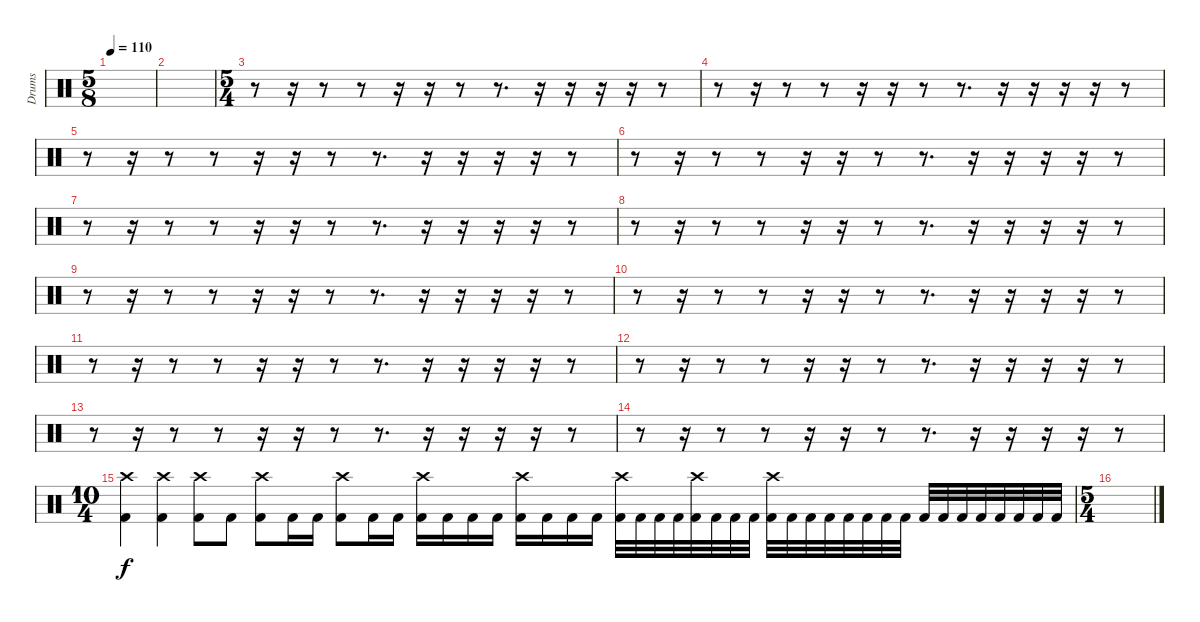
\track ("Drums" "Drums") {instrument percussion}
\staff {score}
\articulation defaults
\ts (5 8)
\tempo 110
\clef neutral
\ks c
|
|
\ts (5 4)
r.8 r.16 r.8 r.8 r.16 r.16 r.8 r.8{d} r.16 r.16 r.16 r.16 r.8 |
r.8 r.16 r.8 r.8 r.16 r.16 r.8 r.8{d} r.16 r.16 r.16 r.16 r.8 |
r.8 r.16 r.8 r.8 r.16 r.16 r.8 r.8{d} r.16 r.16 r.16 r.16 r.8 |
r.8 r.16 r.8 r.8 r.16 r.16 r.8 r.8{d} r.16 r.16 r.16 r.16 r.8 |
r.8 r.16 r.8 r.8 r.16 r.16 r.8 r.8{d} r.16 r.16 r.16 r.16 r.8 |
r.8 r.16 r.8 r.8 r.16 r.16 r.8 r.8{d} r.16 r.16 r.16 r.16 r.8 |
r.8 r.16 r.8 r.8 r.16 r.16 r.8 r.8{d} r.16 r.16 r.16 r.16 r.8 |
r.8 r.16 r.8 r.8 r.16 r.16 r.8 r.8{d} r.16 r.16 r.16 r.16 r.8 |
r.8 r.16 r.8 r.8 r.16 r.16 r.8 r.8{d} r.16 r.16 r.16 r.16 r.8 |
r.8 r.16 r.8 r.8 r.16 r.16 r.8 r.8{d} r.16 r.16 r.16 r.16 r.8 |
r.8 r.16 r.8 r.8 r.16 r.16 r.8 r.8{d} r.16 r.16 r.16 r.16 r.8 |
r.8 r.16 r.8 r.8 r.16 r.16 r.8 r.8{d} r.16 r.16 r.16 r.16 r.8 |
\ts (10 4)
("Crash high (hit)" "Kick (hit) 2").4{dy f} ("Crash high (hit)" "Kick (hit) 2").4 ("Crash high (hit)" "Kick (hit) 2").8 "Kick (hit) 2".8 ("Crash high (hit)" "Kick (hit) 2").8 "Kick (hit) 2".16 "Kick (hit) 2".16 ("Crash high (hit)" "Kick (hit) 2").8 "Kick (hit) 2".16 "Kick (hit) 2".16 ("Crash high (hit)" "Kick (hit) 2").16 "Kick (hit) 2".16 "Kick (hit) 2".16 "Kick (hit) 2".16 ("Crash high (hit)" "Kick (hit) 2").16 "Kick (hit) 2".16 "Kick (hit) 2".16 "Kick (hit) 2".16 ("Crash high (hit)" "Kick (hit) 2").32 "Kick (hit) 2".32 "Kick (hit) 2".32 "Kick (hit) 2".32 ("Crash high (hit)" "Kick (hit) 2").32 "Kick (hit) 2".32 "Kick (hit) 2".32 "Kick (hit) 2".32 ("Crash high (hit)" "Kick (hit) 2").32 "Kick (hit) 2".32 "Kick (hit) 2".32 "Kick (hit) 2".32 "Kick (hit) 2".32 "Kick (hit) 2".32 "Kick (hit) 2".32 "Kick (hit) 2".32 "Kick (hit) 2".32 "Kick (hit) 2".32 "Kick (hit) 2".32 "Kick (hit) 2".32 "Kick (hit) 2".32 "Kick (hit) 2".32 "Kick (hit) 2".32 "Kick (hit) 2".32 |
\ts (5 4)
